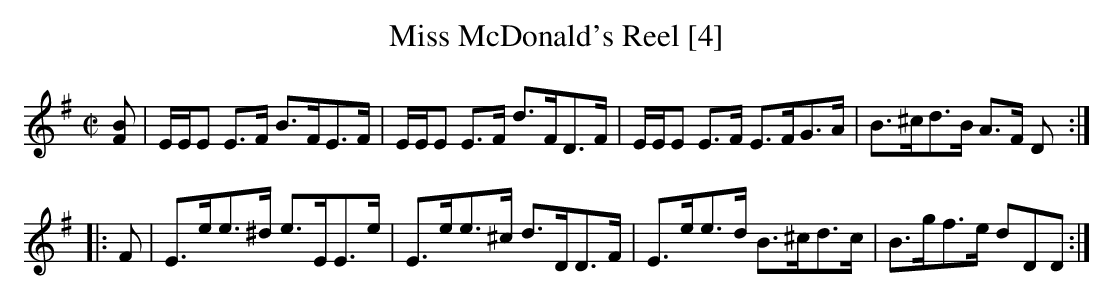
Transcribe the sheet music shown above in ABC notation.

X:1
T:Miss McDonald's Reel [4]
M:C|
L:1/8
K:Emin
[FB]|E/E/E E>F B>FE>F|E/E/E E>F d>FD>F|E/E/E E>F E>FG>A|B>^cd>B A>F D:|
|:F|E>ee>^d e>EE>e|E>ee>^c d>DD>F|E>ee>d B>^cd>c|B>gf>e dDD:|]
